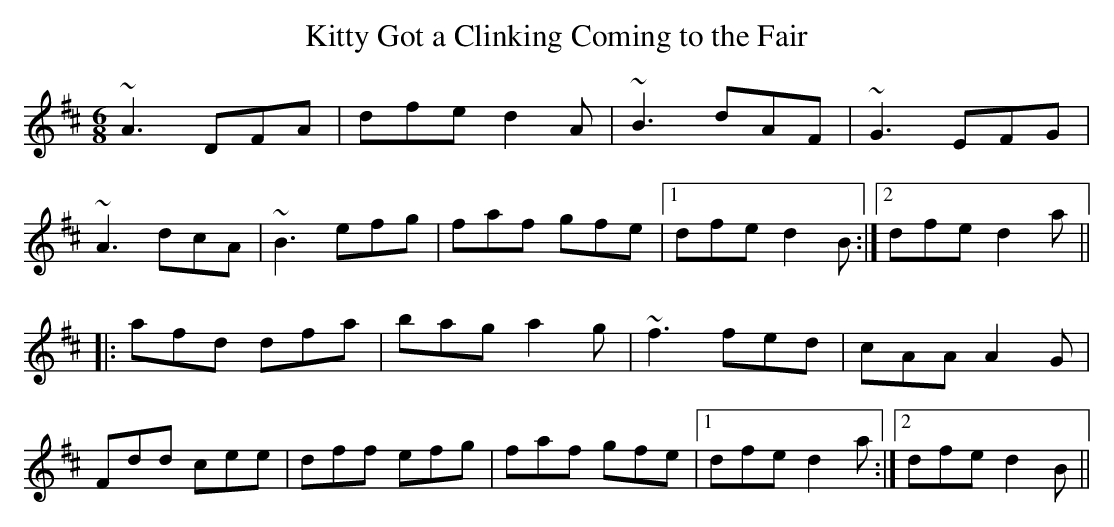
X:1
T:Kitty Got a Clinking Coming to the Fair
M:6/8
L:1/8
K:D
~A3 DFA|dfe d2A|~B3 dAF|~G3 EFG|!
~A3 dcA|~B3 efg|faf gfe|1 dfe d2B:|2 dfe d2a||!
|:afd dfa|bag a2g|~f3 fed|cAA A2G|!
Fdd cee|dff efg|faf gfe|1 dfe d2a:|2 dfe d2B||!
